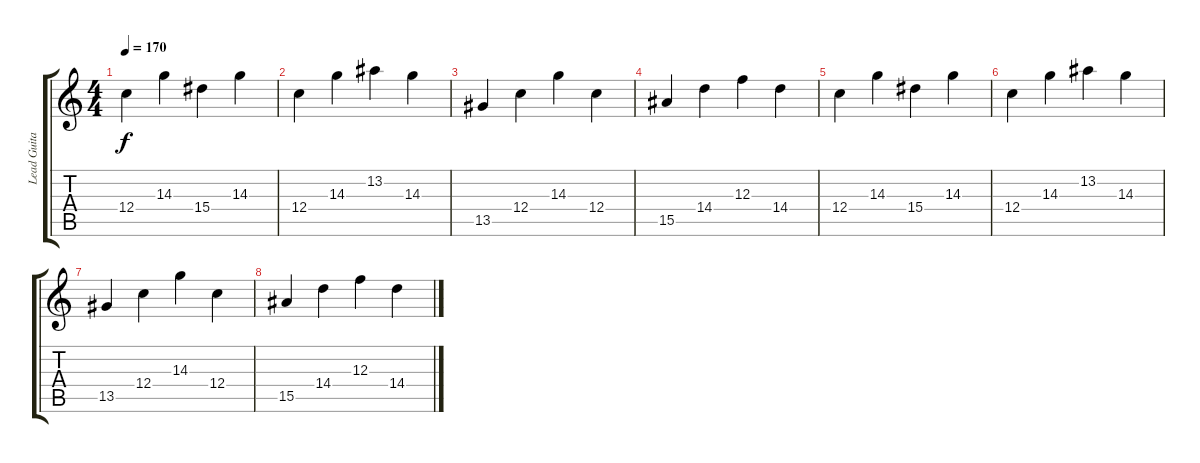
\track ("Lead Guitar #1" "Lead Guita") {instrument distortionguitar}
\staff {score tabs}
\tuning (D4 A3 F3 C3 G2 C2) {hide}
\ts (4 4)
\tempo 170
\clef g2
\ks c
12.4.4{dy f} 14.3.4 15.4.4 14.3.4 |
12.4.4 14.3.4 13.2.4 14.3.4 |
13.5.4 12.4.4 14.3.4 12.4.4 |
15.5.4 14.4.4 12.3.4 14.4.4 |
12.4.4 14.3.4 15.4.4 14.3.4 |
12.4.4 14.3.4 13.2.4 14.3.4 |
13.5.4 12.4.4 14.3.4 12.4.4 |
15.5.4 14.4.4 12.3.4 14.4.4
